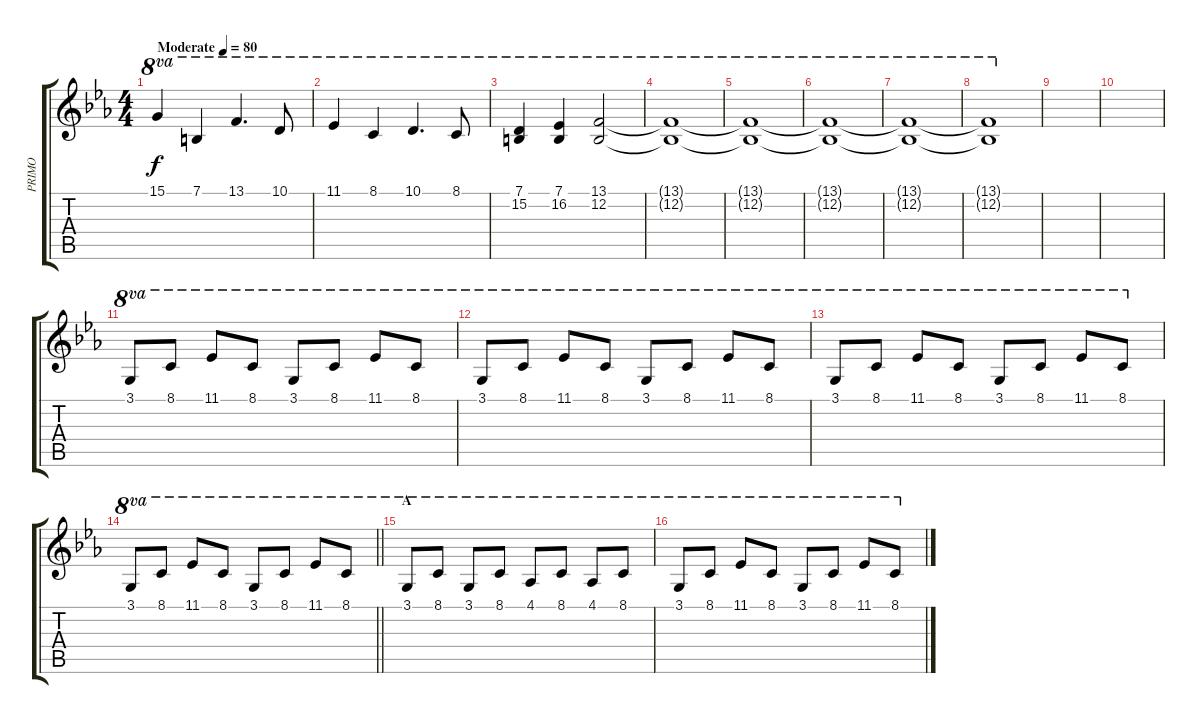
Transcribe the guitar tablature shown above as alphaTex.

\track ("PRIMO" "PRIMO") {instrument acousticgrandpiano}
\staff {score tabs}
\tuning (E4 B3 G3 D3 A2 E2) {hide}
\ts (4 4)
\tempo (80 "Moderate")
\clef g2
\ks cminor
15.1.4{ot 8va dy f instrument acousticgrandpiano} 7.1.4{ot 8va} 13.1.4{d ot 8va} 10.1.8{ot 8va} |
11.1.4{ot 8va} 8.1.4{ot 8va} 10.1.4{d ot 8va} 8.1.8{ot 8va} |
(7.1 15.2).4{ot 8va} (7.1 16.2).4{ot 8va} (13.1 12.2).2{ot 8va} |
(13.1{t} 12.2{t}).1{ot 8va} |
(13.1{t} 12.2{t}).1{ot 8va} |
(13.1{t} 12.2{t}).1{ot 8va} |
(13.1{t} 12.2{t}).1{ot 8va} |
(13.1{t} 12.2{t}).1{ot 8va} |
|
|
3.1.8{ot 8va} 8.1.8{ot 8va} 11.1.8{ot 8va} 8.1.8{ot 8va} 3.1.8{ot 8va} 8.1.8{ot 8va} 11.1.8{ot 8va} 8.1.8{ot 8va} |
3.1.8{ot 8va} 8.1.8{ot 8va} 11.1.8{ot 8va} 8.1.8{ot 8va} 3.1.8{ot 8va} 8.1.8{ot 8va} 11.1.8{ot 8va} 8.1.8{ot 8va} |
3.1.8{ot 8va} 8.1.8{ot 8va} 11.1.8{ot 8va} 8.1.8{ot 8va} 3.1.8{ot 8va} 8.1.8{ot 8va} 11.1.8{ot 8va} 8.1.8{ot 8va} |
\barLineRight lightlight
3.1.8{ot 8va} 8.1.8{ot 8va} 11.1.8{ot 8va} 8.1.8{ot 8va} 3.1.8{ot 8va} 8.1.8{ot 8va} 11.1.8{ot 8va} 8.1.8{ot 8va} |
\section ("" "A")
3.1.8{ot 8va} 8.1.8{ot 8va} 3.1.8{ot 8va} 8.1.8{ot 8va} 4.1.8{ot 8va} 8.1.8{ot 8va} 4.1.8{ot 8va} 8.1.8{ot 8va} |
3.1.8{ot 8va} 8.1.8{ot 8va} 11.1.8{ot 8va} 8.1.8{ot 8va} 3.1.8{ot 8va} 8.1.8{ot 8va} 11.1.8{ot 8va} 8.1.8{ot 8va}
